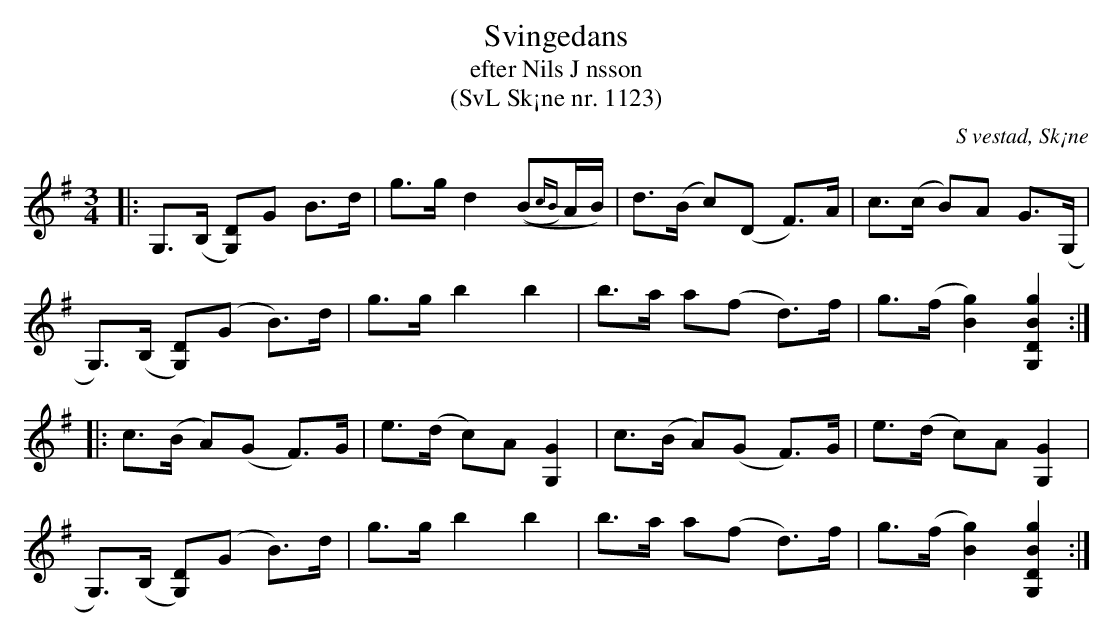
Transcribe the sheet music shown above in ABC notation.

X:1
T:Svingedans
T:efter Nils J nsson
T:(SvL Sk¡ne nr. 1123)
O:S vestad, Sk¡ne
M:3/4
L:1/8
Q:1/4=108
K:G
|: G,>(B, [DG,])G B>d | g>g d2 ((B{cB})A/B/) | d>(B c)(D F)>A | c>(c B)A G>(G, |
   G,)>(B, [DG,])(G B)>d | g>g b2 b2 | b>a a(f d)>f | g>(f [g2B2]) [g2B2D2G,2] :|
|: c>(B A)(G F)>G | e>(d c)A [G2G,2] | c>(B A)(G F)>G | e>(d c)A [G2G,2] |
   G,)>(B, [DG,])(G B)>d | g>g b2 b2 | b>a a(f d)>f | g>(f [g2B2]) [g2B2D2G,2] :|
